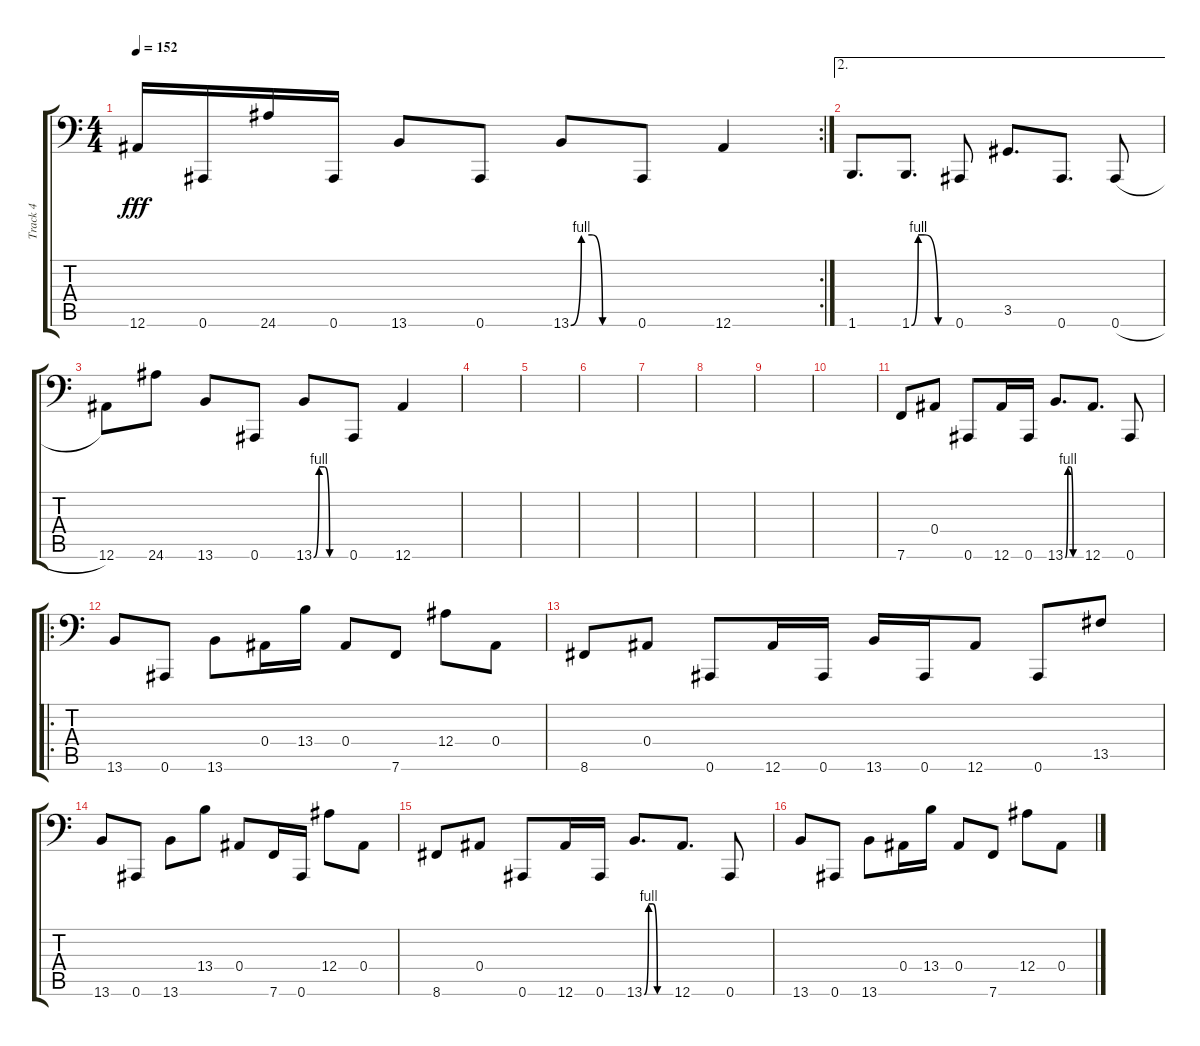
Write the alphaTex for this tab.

\track ("Track 4" "Track 4") {instrument slapbass1}
\staff {score tabs}
\tuning (C3 G2 Eb2 Bb1 F1 Bb0) {hide}
\rc 2
\ts (4 4)
\tempo 152
\clef f4
\ks c
12.6.16{dy fff} 0.6.16 24.6.16 0.6.16 13.6.8 0.6.8 13.6{be (custom 0 0 10 4 20 4 30 0 60 0)}.8 0.6.8 12.6.4 |
\ae 2
1.6.8{d} 1.6{be (custom 0 0 10 4 20 4 40 0 60 0)}.8{d} 0.6.8 3.5.8{d} 0.6.8{d} 0.6{h}.8 |
12.6.8 24.6.8 13.6.8 0.6.8 13.6{be (custom 0 0 10 4 20 4 30 0 60 0)}.8 0.6.8 12.6.4 |
|
|
|
|
|
|
|
7.6.8 0.4.8 0.6.8 12.6.16 0.6.16 13.6{be (custom 0 0 10 4 20 4 30 0 60 0)}.8{d} 12.6.8{d} 0.6.8 |
\ro
13.6.8 0.6.8 13.6.8 0.4.16 13.4.16 0.4.8 7.6.8 12.4.8 0.4.8 |
8.6.8 0.4.8 0.6.8 12.6.16 0.6.16 13.6.16 0.6.16 12.6.8 0.6.8 13.5.8 |
13.6.8 0.6.8 13.6.8 13.4.8 0.4.8 7.6.16 0.6.16 12.4.8 0.4.8 |
8.6.8 0.4.8 0.6.8 12.6.16 0.6.16 13.6{be (custom 0 0 10 4 20 4 30 0 60 0)}.8{d} 12.6.8{d} 0.6.8 |
13.6.8 0.6.8 13.6.8 0.4.16 13.4.16 0.4.8 7.6.8 12.4.8 0.4.8
